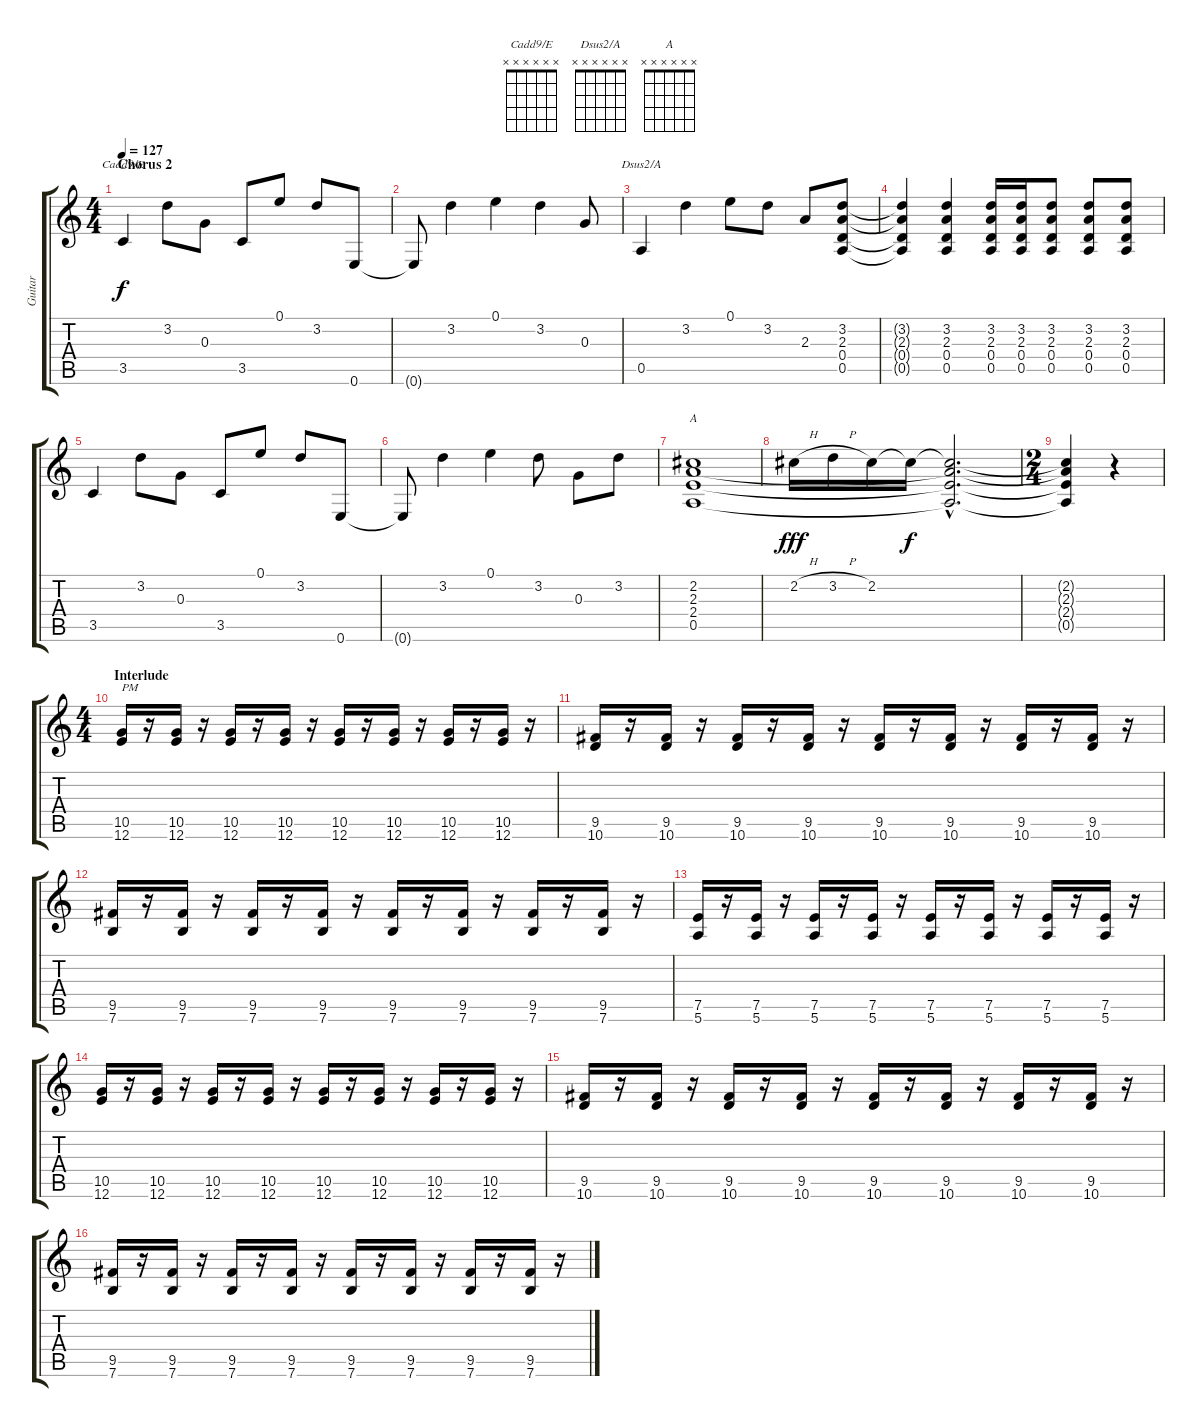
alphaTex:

\track ("Guitar" "Guitar") {instrument overdrivenguitar}
\staff {score tabs}
\tuning (E4 B3 G3 D3 A2 E2) {hide}
\chord ("Cadd9/E" x x x x x x) {firstfret 0}
\chord ("Dsus2/A" x x x x x x) {firstfret 0}
\chord ("A" x x x x x x) {firstfret 0}
\ts (4 4)
\section ("" "Chorus 2")
\tempo 127
\clef g2
\ks c
3.5.4{ch "Cadd9/E" dy f} 3.2.8 0.3.8 3.5.8 0.1.8 3.2.8 0.6.8 |
0.6{t}.8 3.2.4 0.1.4 3.2.4 0.3.8 |
0.5.4{ch "Dsus2/A"} 3.2.4 0.1.8 3.2.8 2.3.8 (3.2 2.3 0.4 0.5).8 |
(3.2{t} 2.3{t} 0.4{t} 0.5{t}).4 (3.2 2.3 0.4 0.5).4 (3.2 2.3 0.4 0.5).16 (3.2 2.3 0.4 0.5).16 (3.2 2.3 0.4 0.5).8 (3.2 2.3 0.4 0.5).8 (3.2 2.3 0.4 0.5).8 |
3.5.4 3.2.8 0.3.8 3.5.8 0.1.8 3.2.8 0.6.8 |
0.6{t}.8 3.2.4 0.1.4 3.2.8 0.3.8 3.2.8 |
(2.2 2.3 2.4 0.5).1{ch "A"} |
2.2{h}.16{dy fff} 3.2{h}.16 2.2.16 2.2{t}.16{dy f} (2.2{hac t} 2.3{hac t} 2.4{hac t} 0.5{hac t}).2{d} |
\ts (2 4)
(2.2{t} 2.3{t} 2.4{t} 0.5{t}).4 r.4 |
\ts (4 4)
\section ("" "Interlude")
(10.5 12.6).16{txt "PM" volume 9} r.16 (10.5 12.6).16 r.16 (10.5 12.6).16 r.16 (10.5 12.6).16 r.16 (10.5 12.6).16 r.16 (10.5 12.6).16 r.16 (10.5 12.6).16 r.16 (10.5 12.6).16 r.16 |
(9.5 10.6).16 r.16 (9.5 10.6).16 r.16 (9.5 10.6).16 r.16 (9.5 10.6).16 r.16 (9.5 10.6).16 r.16 (9.5 10.6).16 r.16 (9.5 10.6).16 r.16 (9.5 10.6).16 r.16 |
(9.5 7.6).16 r.16 (9.5 7.6).16 r.16 (9.5 7.6).16 r.16 (9.5 7.6).16 r.16 (9.5 7.6).16 r.16 (9.5 7.6).16 r.16 (9.5 7.6).16 r.16 (9.5 7.6).16 r.16 |
(7.5 5.6).16 r.16 (7.5 5.6).16 r.16 (7.5 5.6).16 r.16 (7.5 5.6).16 r.16 (7.5 5.6).16 r.16 (7.5 5.6).16 r.16 (7.5 5.6).16 r.16 (7.5 5.6).16 r.16 |
(10.5 12.6).16 r.16 (10.5 12.6).16 r.16 (10.5 12.6).16 r.16 (10.5 12.6).16 r.16 (10.5 12.6).16 r.16 (10.5 12.6).16 r.16 (10.5 12.6).16 r.16 (10.5 12.6).16 r.16 |
(9.5 10.6).16 r.16 (9.5 10.6).16 r.16 (9.5 10.6).16 r.16 (9.5 10.6).16 r.16 (9.5 10.6).16 r.16 (9.5 10.6).16 r.16 (9.5 10.6).16 r.16 (9.5 10.6).16 r.16 |
(9.5 7.6).16 r.16 (9.5 7.6).16 r.16 (9.5 7.6).16 r.16 (9.5 7.6).16 r.16 (9.5 7.6).16 r.16 (9.5 7.6).16 r.16 (9.5 7.6).16 r.16 (9.5 7.6).16 r.16
